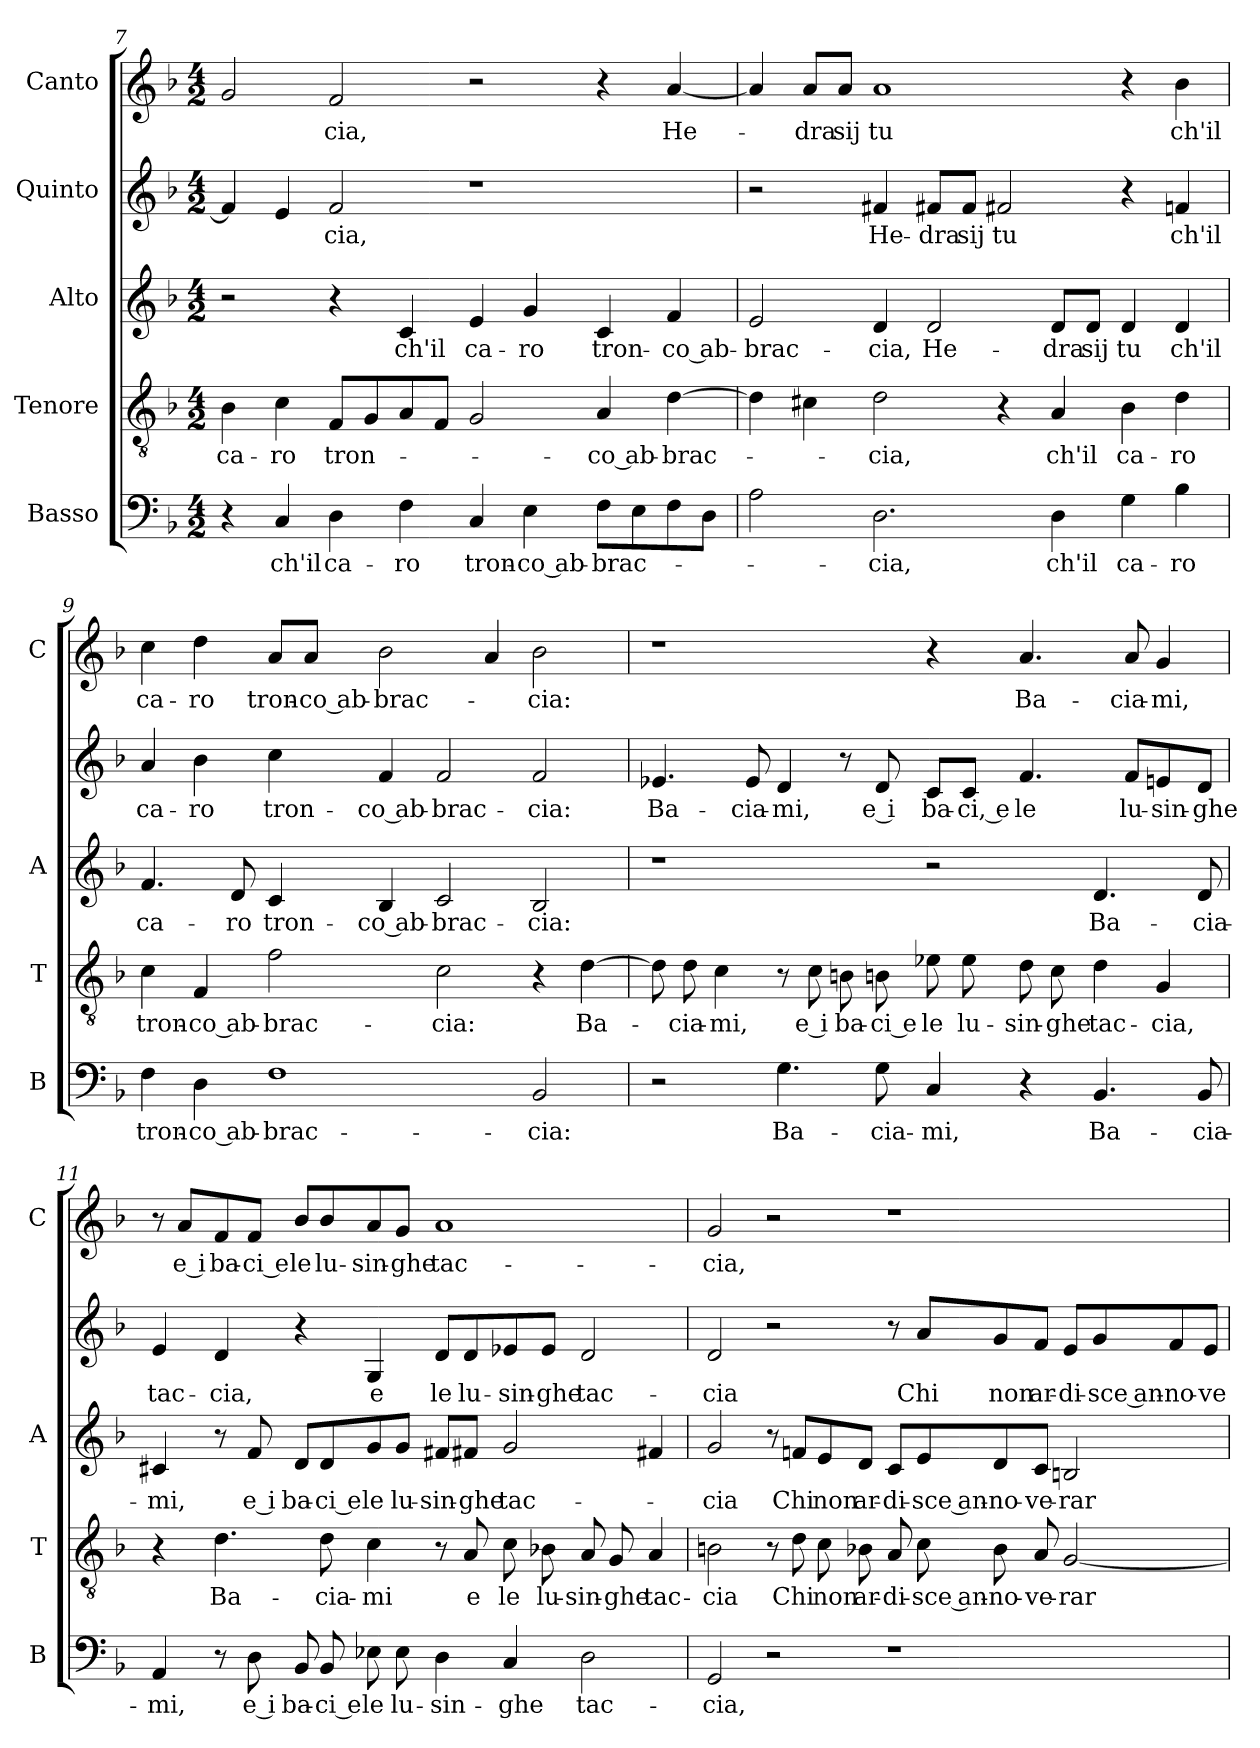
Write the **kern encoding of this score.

**kern	**text	**kern	**text	**kern	**text	**kern	**text	**kern	**text
*part5	*part5	*part4	*part4	*part3	*part3	*part2	*part2	*part1	*part1
*staff5	*staff5	*staff4	*staff4	*staff3	*staff3	*staff2	*staff2	*staff1	*staff1
*I"Basso	*	*I"Tenore	*	*I"Alto	*	*I"Quinto	*	*I"Canto	*
*I'B	*	*I'T	*	*I'A	*	*	*	*I'C	*
*clefF4	*	*clefGv2	*	*clefG2	*	*clefG2	*	*clefG2	*
*k[b-]	*	*k[b-]	*	*k[b-]	*	*k[b-]	*	*k[b-]	*
*M4/2	*	*M4/2	*	*M4/2	*	*M4/2	*	*M4/2	*
=7	=7	=7	=7	=7	=7	=7	=7	=7	=7
4r	.	4B-	ca-	2r	.	4f]	.	2g	.
4C	ch'il	4c	-ro	.	.	4e	.	.	.
4D	ca-	8FL	tron-	4r	.	2f	-cia,	2f	-cia,
.	.	8G	.	.	.	.	.	.	.
4F	-ro	8A	.	4c	ch'il	.	.	.	.
.	.	8FJ	.	.	.	.	.	.	.
4C	tron-	2G	.	4e	ca-	1r	.	2r	.
4E	-co ab-	.	.	4g	-ro	.	.	.	.
8FL	-brac-	4A	-co ab-	4c	tron-	.	.	4r	.
8E	.	.	.	.	.	.	.	.	.
8F	.	[4d	-brac-	4f	-co ab-	.	.	[4a	He-
8DJ	.	.	.	.	.	.	.	.	.
=8	=8	=8	=8	=8	=8	=8	=8	=8	=8
2A	.	4d]	.	2e	-brac-	2r	.	4a]	.
.	.	4c#X	.	.	.	.	.	8a/L	-dra
.	.	.	.	.	.	.	.	8a/J	sij
2.D	-cia,	2d	-cia,	4d	-cia,	4f#X	He-	1a	tu
.	.	.	.	2d	He-	8f#X/L	-dra	.	.
.	.	.	.	.	.	8f#/J	sij	.	.
.	.	4r	.	.	.	2f#X	tu	.	.
4D	ch'il	4A	ch'il	8d/L	-dra	.	.	.	.
.	.	.	.	8d/J	sij	.	.	.	.
4G	ca-	4B-	ca-	4d	tu	4r	.	4r	.
4B-	-ro	4d	-ro	4d	ch'il	4fn	ch'il	4b-	ch'il
=9	=9	=9	=9	=9	=9	=9	=9	=9	=9
4F	tron-	4c	tron-	4.f	ca-	4a	ca-	4cc	ca-
4D	-co ab-	4F	-co ab-	.	.	4b-	-ro	4dd	-ro
.	.	.	.	8d	-ro	.	.	.	.
1F	-brac-	2f	-brac-	4c	tron-	4cc	tron-	8a/L	tron-
.	.	.	.	.	.	.	.	8a/J	-co ab-
.	.	.	.	4B-	-co ab-	4f	-co ab-	2b-	-brac-
.	.	2c	-cia:	2c	-brac-	2f	-brac-	.	.
.	.	.	.	.	.	.	.	4a	.
2BB-	-cia:	4r	.	2B-	-cia:	2f	-cia:	2b-	-cia:
.	.	[4d	Ba-	.	.	.	.	.	.
=10	=10	=10	=10	=10	=10	=10	=10	=10	=10
2r	.	8d]	.	1r	.	4.e-X	Ba-	1r	.
.	.	8d	-cia-	.	.	.	.	.	.
.	.	4c	-mi,	.	.	.	.	.	.
.	.	.	.	.	.	8e-	-cia-	.	.
4.G	Ba-	8r	.	.	.	4d	-mi,	.	.
.	.	8c	e i	.	.	.	.	.	.
.	.	8Bn	ba-	.	.	8r	.	.	.
8G	-cia-	8Bn	-ci e	.	.	8d	e i	.	.
4C	-mi,	8e-X	le	2r	.	8c/L	ba-	4r	.
.	.	8e-	lu-	.	.	8c/J	-ci, e	.	.
4r	.	8d	-sin-	.	.	4.f	le	4.a	Ba-
.	.	8c	-ghe	.	.	.	.	.	.
4.BB-	Ba-	4d	tac-	4.d	Ba-	.	.	.	.
.	.	.	.	.	.	8f/L	lu-	8a	-cia-
.	.	4G	-cia,	.	.	8en/	-sin-	4g	-mi,
8BB-	-cia-	.	.	8d	-cia-	8d/J	-ghe	.	.
=11	=11	=11	=11	=11	=11	=11	=11	=11	=11
4AA	-mi,	4r	.	4c#X	-mi,	4e	tac-	8r	.
.	.	.	.	.	.	.	.	8a/L	e i
8r	.	4.d	Ba-	8r	.	4d	-cia,	8f/	ba-
8D	e i	.	.	8f	e i	.	.	8f/J	-ci e
8BB-	ba-	.	.	8d/L	ba-	4r	.	8b-/L	le
8BB-	-ci e	8d	-cia-	8d/	-ci e	.	.	8b-/	lu-
8E-X	le	4c	-mi	8g/	le	4G	e	8a/	-sin-
8E-	lu-	.	.	8g/J	lu-	.	.	8g/J	-ghe
4D	-sin-	8r	.	8f#X/L	-sin-	8d/L	le	1a	tac-
.	.	8A	e	8f#X/J	-ghe	8d/	lu-	.	.
4C	-ghe	8c	le	2g	tac-	8e-X/	-sin-	.	.
.	.	8B-X	lu-	.	.	8e-/J	-ghe	.	.
2D	tac-	8A	-sin-	.	.	2d	tac-	.	.
.	.	8G	-ghe	.	.	.	.	.	.
.	.	4A	tac-	4f#X	.	.	.	.	.
=12	=12	=12	=12	=12	=12	=12	=12	=12	=12
2GG	-cia,	2Bn	-cia	2g	-cia	2d	-cia	2g	-cia,
2r	.	8r	.	8r	.	2r	.	2r	.
.	.	8d	Chi	8fn/L	Chi	.	.	.	.
.	.	8c	non	8e/	non	.	.	.	.
.	.	8B-X	ar-	8d/J	ar-	.	.	.	.
1r	.	8A	-di-	8c/L	-di-	8r	.	1r	.
.	.	8c	-sce an-	8e/	-sce an-	8a/L	Chi	.	.
.	.	8B-	-no-	8d/	-no-	8g/	non	.	.
.	.	8A	-ve-	8c/J	-ve-	8f/J	ar-	.	.
.	.	[2G	-rar	2Bn	-rar	8e/L	-di-	.	.
.	.	.	.	.	.	8g/	-sce an-	.	.
.	.	.	.	.	.	8f/	-no-	.	.
.	.	.	.	.	.	8e/J	-ve-	.	.
=	=	=	=	=	=	=	=	=	=
*-	*-	*-	*-	*-	*-	*-	*-	*-	*-
